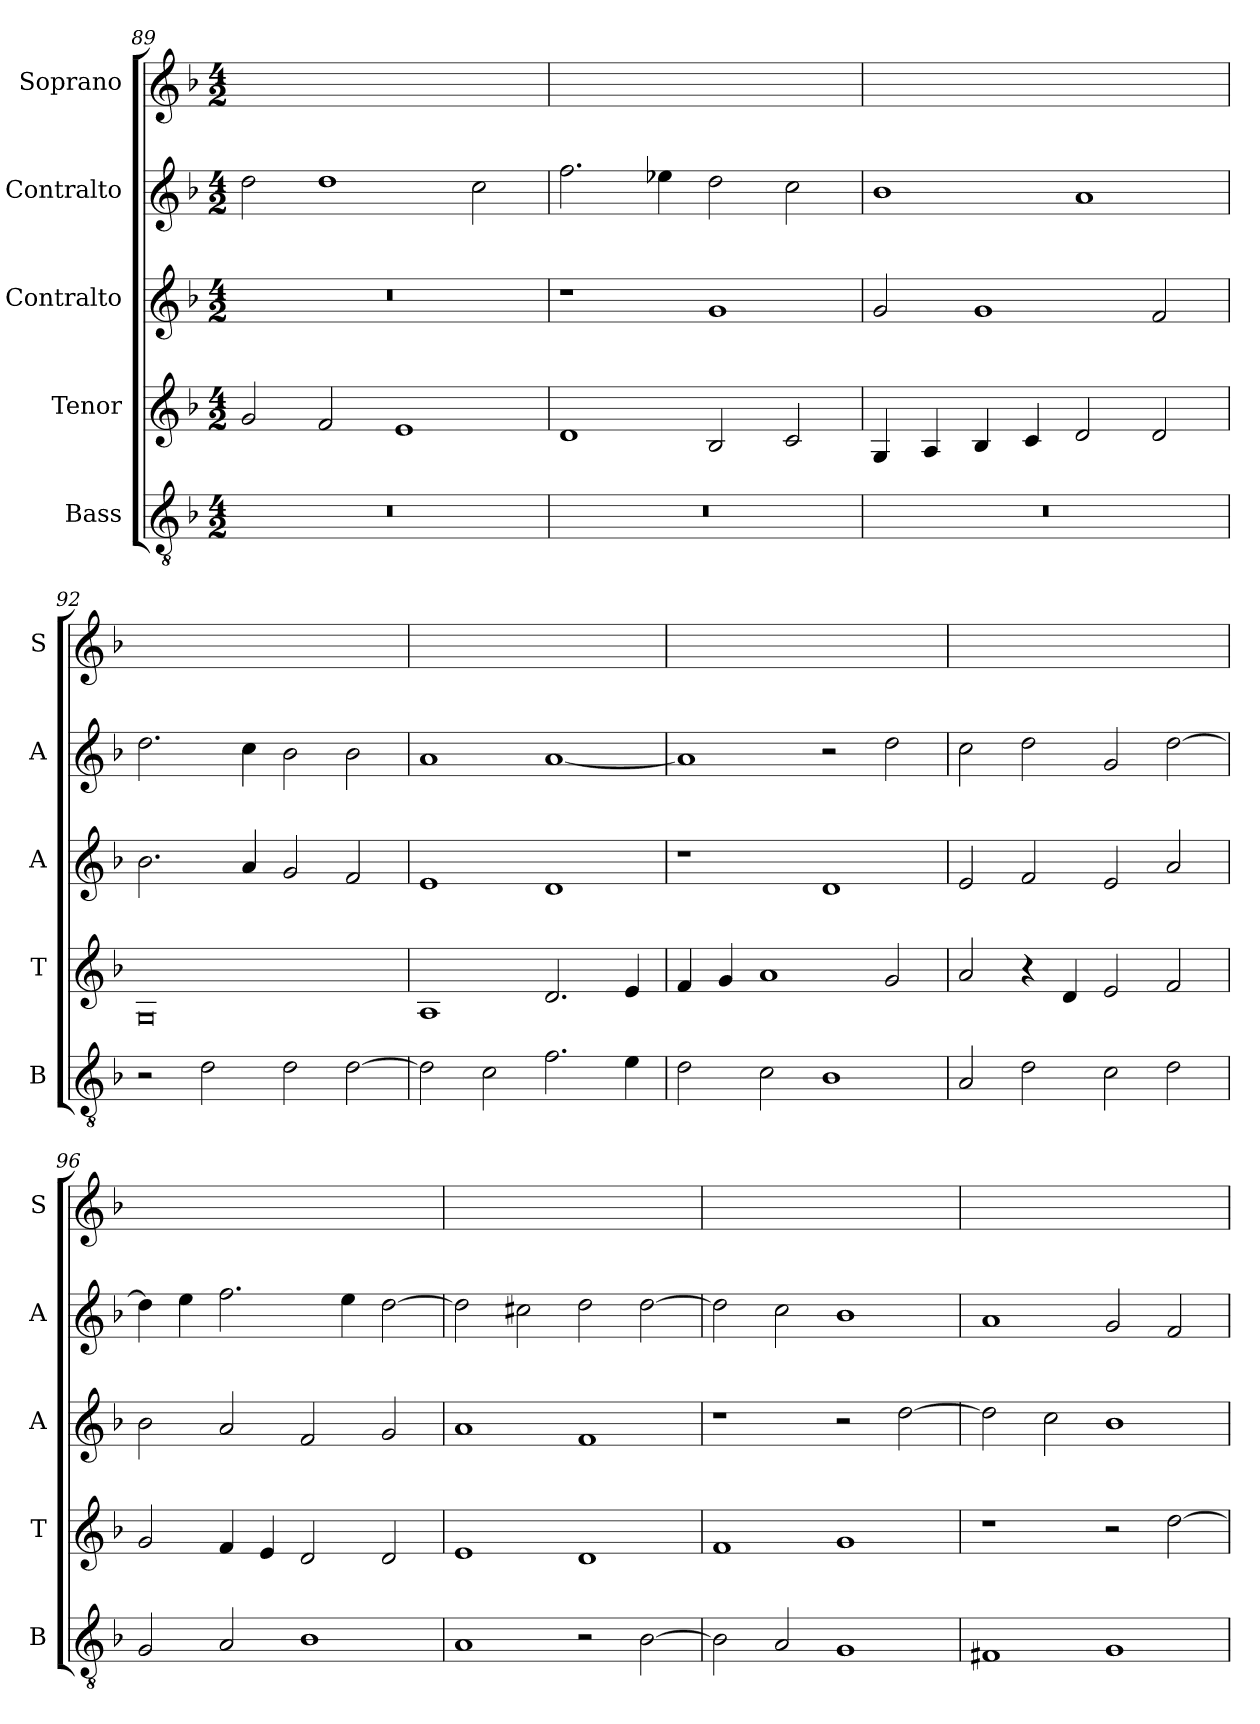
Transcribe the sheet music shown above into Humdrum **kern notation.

**kern	**kern	**kern	**kern	**kern
*part5	*part4	*part3	*part2	*part1
*staff5	*staff4	*staff3	*staff2	*staff1
*I"Bass	*I"Tenor	*I"Contralto	*I"Contralto	*I"Soprano
*I'B	*I'T	*I'A	*I'A	*I'S
*clefGv2	*clefG2	*clefG2	*clefG2	*clefG2
*k[b-]	*k[b-]	*k[b-]	*k[b-]	*k[b-]
*G:dor	*G:dor	*G:dor	*G:dor	*G:dor
*M4/2	*M4/2	*M4/2	*M4/2	*M4/2
=89	=89	=89	=89	=89
0r	2g	0r	2dd	0ryy
.	2f	.	1dd	.
.	1e	.	.	.
.	.	.	2cc	.
=90	=90	=90	=90	=90
0r	1d	1r	2.ff	0ryy
.	.	.	4ee-X	.
.	2B-	1g	2dd	.
.	2c	.	2cc	.
=91	=91	=91	=91	=91
0r	4G	2g	1b-	0ryy
.	4A	.	.	.
.	4B-	1g	.	.
.	4c	.	.	.
.	2d	.	1a	.
.	2d	2f	.	.
=92	=92	=92	=92	=92
2r	0G	2.b-	2.dd	0ryy
2d	.	.	.	.
.	.	4a	4cc	.
2d	.	2g	2b-	.
[2d	.	2f	2b-	.
=93	=93	=93	=93	=93
2d]	1A	1e	1a	0ryy
2c	.	.	.	.
2.f	2.d	1d	[1a	.
4e	4e	.	.	.
=94	=94	=94	=94	=94
2d	4f	1r	1a]	0ryy
.	4g	.	.	.
2c	1a	.	.	.
1B-	.	1d	2r	.
.	2g	.	2dd	.
=95	=95	=95	=95	=95
2A	2a	2e	2cc	0ryy
2d	4r	2f	2dd	.
.	4d	.	.	.
2c	2e	2e	2g	.
2d	2f	2a	[2dd	.
=96	=96	=96	=96	=96
2G	2g	2b-	4dd]	0ryy
.	.	.	4ee	.
2A	4f	2a	2.ff	.
.	4e	.	.	.
1B-	2d	2f	.	.
.	.	.	4ee	.
.	2d	2g	[2dd	.
=97	=97	=97	=97	=97
1A	1e	1a	2dd]	0ryy
.	.	.	2cc#X	.
2r	1d	1f	2dd	.
[2B-	.	.	[2dd	.
=98	=98	=98	=98	=98
2B-]	1f	1r	2dd]	0ryy
2A	.	.	2cc	.
1G	1g	2r	1b-	.
.	.	[2dd	.	.
=99	=99	=99	=99	=99
1F#X	1r	2dd]	1a	0ryy
.	.	2cc	.	.
1G	2r	1b-	2g	.
.	[2dd	.	2f	.
=	=	=	=	=
*-	*-	*-	*-	*-
